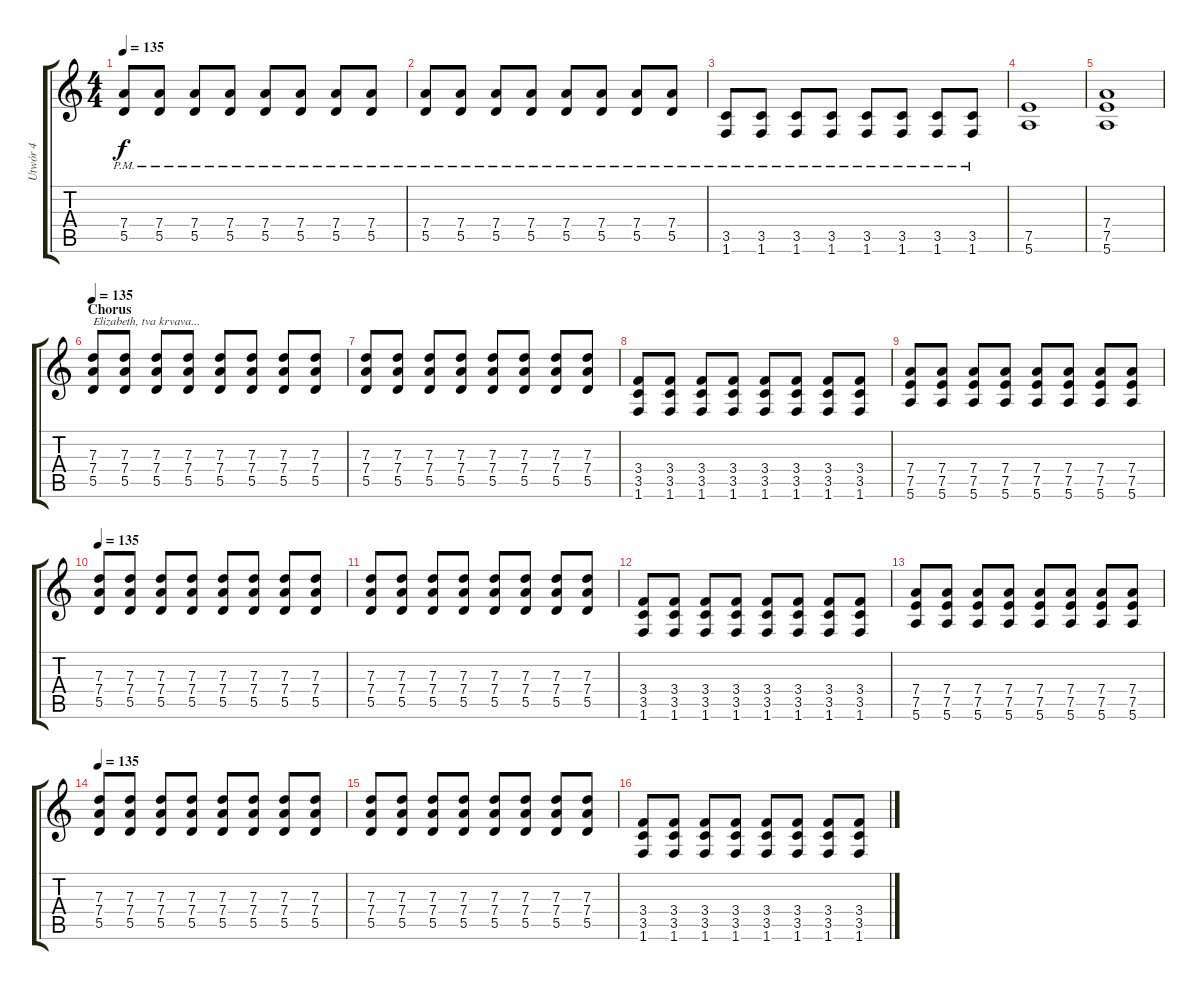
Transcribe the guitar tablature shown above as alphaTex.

\track ("Utwór 4" "Utwór 4") {instrument distortionguitar}
\staff {score tabs}
\tuning (E4 B3 G3 D3 A2 E2) {hide}
\ts (4 4)
\tempo 135
\clef g2
\ks c
(7.4{pm} 5.5{pm}).8{dy f} (7.4{pm} 5.5{pm}).8 (7.4{pm} 5.5{pm}).8 (7.4{pm} 5.5{pm}).8 (7.4{pm} 5.5{pm}).8 (7.4{pm} 5.5{pm}).8 (7.4{pm} 5.5{pm}).8 (7.4{pm} 5.5{pm}).8 |
(7.4{pm} 5.5{pm}).8 (7.4{pm} 5.5{pm}).8 (7.4{pm} 5.5{pm}).8 (7.4{pm} 5.5{pm}).8 (7.4{pm} 5.5{pm}).8 (7.4{pm} 5.5{pm}).8 (7.4{pm} 5.5{pm}).8 (7.4{pm} 5.5{pm}).8 |
(3.5{pm} 1.6{pm}).8 (3.5{pm} 1.6{pm}).8 (3.5{pm} 1.6{pm}).8 (3.5{pm} 1.6{pm}).8 (3.5{pm} 1.6{pm}).8 (3.5{pm} 1.6{pm}).8 (3.5{pm} 1.6{pm}).8 (3.5{pm} 1.6{pm}).8 |
(7.5 5.6).1 |
(7.4 7.5 5.6).1 |
\section ("" "Chorus")
\tempo 135
(7.3 7.4 5.5).8{txt "Elizabeth, tva krvava..."} (7.3 7.4 5.5).8 (7.3 7.4 5.5).8 (7.3 7.4 5.5).8 (7.3 7.4 5.5).8 (7.3 7.4 5.5).8 (7.3 7.4 5.5).8 (7.3 7.4 5.5).8 |
(7.3 7.4 5.5).8 (7.3 7.4 5.5).8 (7.3 7.4 5.5).8 (7.3 7.4 5.5).8 (7.3 7.4 5.5).8 (7.3 7.4 5.5).8 (7.3 7.4 5.5).8 (7.3 7.4 5.5).8 |
(3.4 3.5 1.6).8 (3.4 3.5 1.6).8 (3.4 3.5 1.6).8 (3.4 3.5 1.6).8 (3.4 3.5 1.6).8 (3.4 3.5 1.6).8 (3.4 3.5 1.6).8 (3.4 3.5 1.6).8 |
(7.4 7.5 5.6).8 (7.4 7.5 5.6).8 (7.4 7.5 5.6).8 (7.4 7.5 5.6).8 (7.4 7.5 5.6).8 (7.4 7.5 5.6).8 (7.4 7.5 5.6).8 (7.4 7.5 5.6).8 |
\tempo 135
(7.3 7.4 5.5).8 (7.3 7.4 5.5).8 (7.3 7.4 5.5).8 (7.3 7.4 5.5).8 (7.3 7.4 5.5).8 (7.3 7.4 5.5).8 (7.3 7.4 5.5).8 (7.3 7.4 5.5).8 |
(7.3 7.4 5.5).8 (7.3 7.4 5.5).8 (7.3 7.4 5.5).8 (7.3 7.4 5.5).8 (7.3 7.4 5.5).8 (7.3 7.4 5.5).8 (7.3 7.4 5.5).8 (7.3 7.4 5.5).8 |
(3.4 3.5 1.6).8 (3.4 3.5 1.6).8 (3.4 3.5 1.6).8 (3.4 3.5 1.6).8 (3.4 3.5 1.6).8 (3.4 3.5 1.6).8 (3.4 3.5 1.6).8 (3.4 3.5 1.6).8 |
(7.4 7.5 5.6).8 (7.4 7.5 5.6).8 (7.4 7.5 5.6).8 (7.4 7.5 5.6).8 (7.4 7.5 5.6).8 (7.4 7.5 5.6).8 (7.4 7.5 5.6).8 (7.4 7.5 5.6).8 |
\tempo 135
(7.3 7.4 5.5).8 (7.3 7.4 5.5).8 (7.3 7.4 5.5).8 (7.3 7.4 5.5).8 (7.3 7.4 5.5).8 (7.3 7.4 5.5).8 (7.3 7.4 5.5).8 (7.3 7.4 5.5).8 |
(7.3 7.4 5.5).8 (7.3 7.4 5.5).8 (7.3 7.4 5.5).8 (7.3 7.4 5.5).8 (7.3 7.4 5.5).8 (7.3 7.4 5.5).8 (7.3 7.4 5.5).8 (7.3 7.4 5.5).8 |
(3.4 3.5 1.6).8 (3.4 3.5 1.6).8 (3.4 3.5 1.6).8 (3.4 3.5 1.6).8 (3.4 3.5 1.6).8 (3.4 3.5 1.6).8 (3.4 3.5 1.6).8 (3.4 3.5 1.6).8
